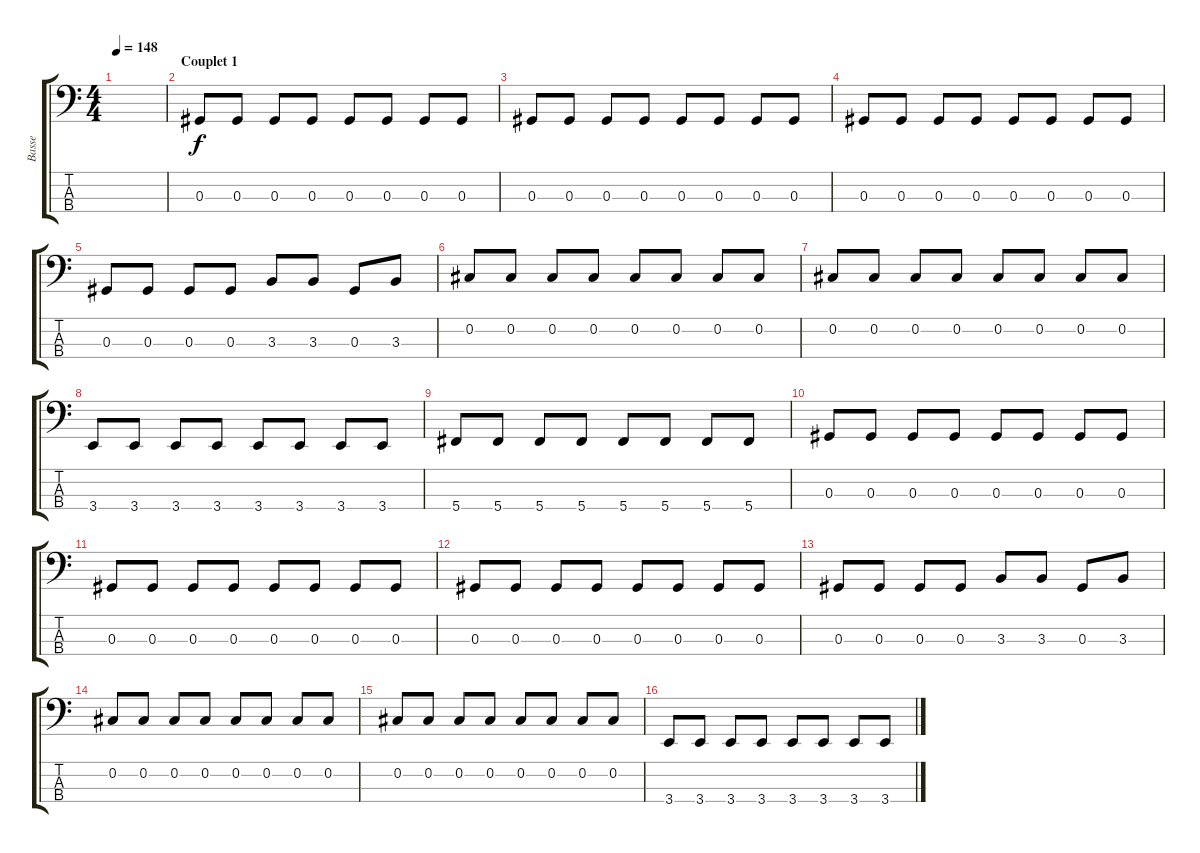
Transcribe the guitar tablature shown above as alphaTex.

\track ("Basse" "Basse") {instrument electricbasspick}
\staff {score tabs}
\tuning (Gb2 Db2 Ab1 Db1) {hide}
\ts (4 4)
\tempo 148
\clef f4
\ks c
|
\section ("" "Couplet 1")
0.3.8 0.3.8 0.3.8 0.3.8 0.3.8 0.3.8 0.3.8 0.3.8 |
0.3.8 0.3.8 0.3.8 0.3.8 0.3.8 0.3.8 0.3.8 0.3.8 |
0.3.8 0.3.8 0.3.8 0.3.8 0.3.8 0.3.8 0.3.8 0.3.8 |
0.3.8 0.3.8 0.3.8 0.3.8 3.3.8 3.3.8 0.3.8 3.3.8 |
0.2.8 0.2.8 0.2.8 0.2.8 0.2.8 0.2.8 0.2.8 0.2.8 |
0.2.8 0.2.8 0.2.8 0.2.8 0.2.8 0.2.8 0.2.8 0.2.8 |
3.4.8 3.4.8 3.4.8 3.4.8 3.4.8 3.4.8 3.4.8 3.4.8 |
5.4.8 5.4.8 5.4.8 5.4.8 5.4.8 5.4.8 5.4.8 5.4.8 |
0.3.8 0.3.8 0.3.8 0.3.8 0.3.8 0.3.8 0.3.8 0.3.8 |
0.3.8 0.3.8 0.3.8 0.3.8 0.3.8 0.3.8 0.3.8 0.3.8 |
0.3.8 0.3.8 0.3.8 0.3.8 0.3.8 0.3.8 0.3.8 0.3.8 |
0.3.8 0.3.8 0.3.8 0.3.8 3.3.8 3.3.8 0.3.8 3.3.8 |
0.2.8 0.2.8 0.2.8 0.2.8 0.2.8 0.2.8 0.2.8 0.2.8 |
0.2.8 0.2.8 0.2.8 0.2.8 0.2.8 0.2.8 0.2.8 0.2.8 |
3.4.8 3.4.8 3.4.8 3.4.8 3.4.8 3.4.8 3.4.8 3.4.8
